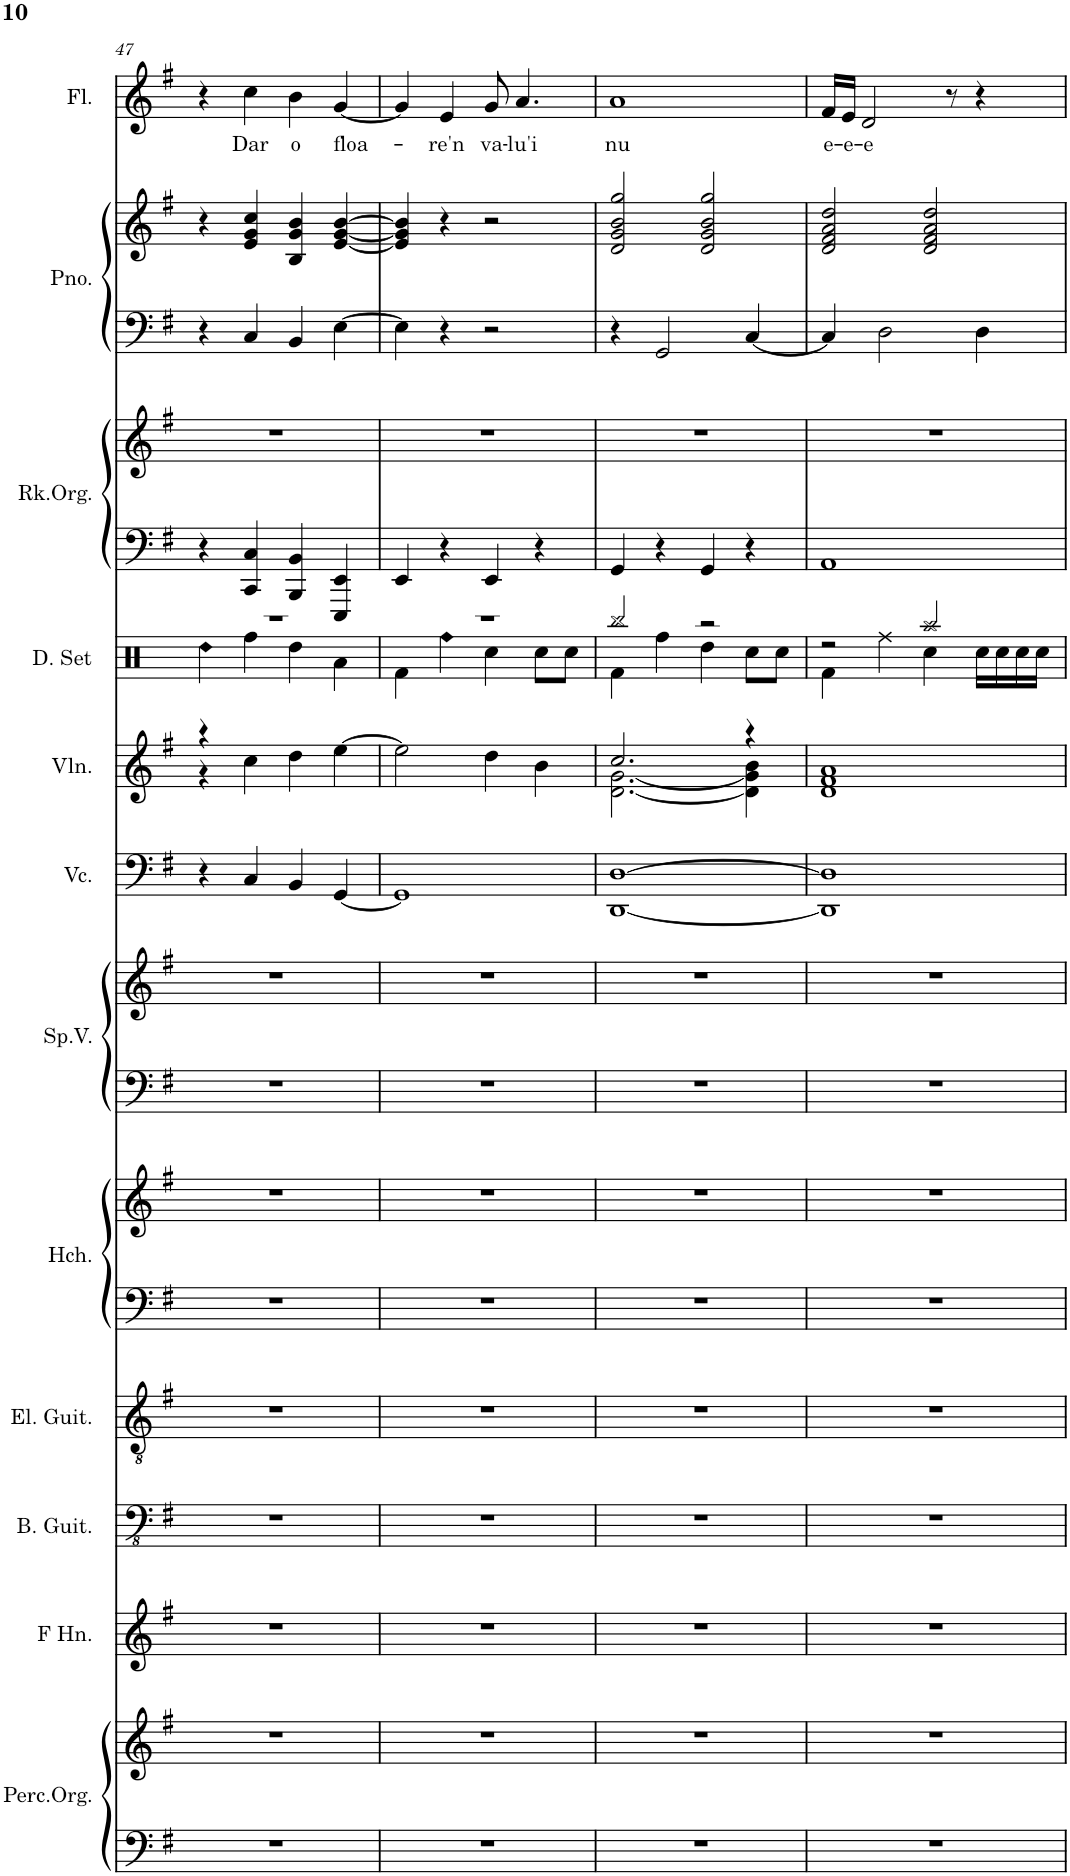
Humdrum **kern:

**kern	**kern	**kern	**kern	**kern	**kern	**kern	**kern	**kern	**kern	**kern	**kern	**kern	**kern	**kern	**kern	**kern	**text
*part12	*part12	*part11	*part10	*part9	*part8	*part8	*part7	*part7	*part6	*part5	*part4	*part3	*part3	*part2	*part2	*part1	*part1
*staff17	*staff16	*staff15	*staff14	*staff13	*staff12	*staff11	*staff10	*staff9	*staff8	*staff7	*staff6	*staff5	*staff4	*staff3	*staff2	*staff1	*staff1
*I"Perc.Organ	*	*I"Horn in F	*I"Bass Guitar	*I"Electric Guitar	*I"Harpsichord	*	*I"Space Voice	*	*I"Violoncello	*I"Violin	*I"Drumset	*I"Rock Organ	*	*I"Piano	*	*I"Flute	*
*I'Perc.Org.	*	*	*I'B. Guit.	*I'El. Guit.	*I'Hch.	*	*I'Sp.V.	*	*I'Vc.	*I'Vln.	*I'D. Set	*I'Rk.Org.	*	*I'Pno.	*	*I'Fl.	*
!!LO:PB:g=z
*clefF4	*clefG2	*clefG2	*clefFv4	*clefGv2	*clefF4	*clefG2	*clefF4	*clefG2	*clefF4	*clefG2	*clefX	*clefF4	*clefG2	*clefF4	*clefG2	*clefG2	*
*k[f#]	*k[f#]	*k[f#]	*k[f#]	*k[f#]	*k[f#]	*k[f#]	*k[f#]	*k[f#]	*k[f#]	*k[f#]	*k[]	*k[f#]	*k[f#]	*k[f#]	*k[f#]	*k[f#]	*
*M4/4	*M4/4	*M4/4	*M4/4	*M4/4	*M4/4	*M4/4	*M4/4	*M4/4	*M4/4	*M4/4	*M4/4	*M4/4	*M4/4	*M4/4	*M4/4	*M4/4	*
=47	=47	=47	=47	=47	=47	=47	=47	=47	=47	=47	=47	=47	=47	=47	=47	=47	=47
*	*	*	*	*	*	*	*	*	*	*^	*^	*	*	*	*	*	*
!	!	!	!	!	!	!	!	!	!	!	!	!	!LO:N:head=diamond	!	!	!	!	!	!
1r	1r	1r	1r	1r	1r	1r	1r	1r	4r	4r	4r	1r	4Rdd\	4r	1r	4r	4r	4r	.
!	!	!	!	!	!	!	!	!	!	!	!	!	!	!	!	!	!	!	!LO:LY:b
.	.	.	.	.	.	.	.	.	4C/	4cc\	2.ryy	.	4Rff\	4CC/ 4C/	.	4C/	4e/ 4g/ 4cc/	4cc\	Dar
!	!	!	!	!	!	!	!	!	!	!	!	!	!	!	!	!	!	!	!LO:LY:b
.	.	.	.	.	.	.	.	.	4BB/	4dd\	.	.	4Rdd\	4BBB/ 4BB/	.	4BB/	4B/ 4g/ 4b/	4b\	o
!	!	!	!	!	!	!	!	!	!	!	!	!	!	!	!	!	!	!	!LO:LY:b
.	.	.	.	.	.	.	.	.	[4GG/	[4ee\	.	.	4Ra\	4EEE/ 4EE/	.	[4E\	[4e/ [4g/ [4b/	[4g/	floa-
*	*	*	*	*	*	*	*	*	*	*v	*v	*	*	*	*	*	*	*	*
=48	=48	=48	=48	=48	=48	=48	=48	=48	=48	=48	=48	=48	=48	=48	=48	=48	=48	=48
1r	1r	1r	1r	1r	1r	1r	1r	1r	1GG]	2ee\]	1r	4Rf\	4EE/	1r	4E\]	4e/] 4g/] 4b/]	4g/]	.
!	!	!	!	!	!	!	!	!	!	!	!	!LO:N:head=diamond	!	!	!	!	!	!LO:LY:b
.	.	.	.	.	.	.	.	.	.	.	.	4Rff\	4r	.	4r	4r	4e/	re'n
!	!	!	!	!	!	!	!	!	!	!	!	!	!	!	!	!	!	!LO:LY:b
.	.	.	.	.	.	.	.	.	.	4dd\	.	4Rcc\	4EE/	.	2r	2r	8g/	va-
!	!	!	!	!	!	!	!	!	!	!	!	!	!	!	!	!	!	!LO:LY:b
.	.	.	.	.	.	.	.	.	.	.	.	.	.	.	.	.	4.a/	-lu'i
.	.	.	.	.	.	.	.	.	.	4b\	.	8Rcc\L	4r	.	.	.	.	.
.	.	.	.	.	.	.	.	.	.	.	.	8Rcc\J	.	.	.	.	.	.
=49	=49	=49	=49	=49	=49	=49	=49	=49	=49	=49	=49	=49	=49	=49	=49	=49	=49	=49
*	*	*	*	*	*	*	*	*	*	*^	*	*	*	*	*	*	*	*
!	!	!	!	!	!	!	!	!	!	!	!	!	!	!	!	!	!	!	!LO:LY:b
1r	1r	1r	1r	1r	1r	1r	1r	1r	[1DD [1D	2.cc/	[2.d\ [2.g\	2Rbb/	4Rf\	4GG/	1r	4r	2d/ 2g/ 2b/ 2gg/	1a	nu
.	.	.	.	.	.	.	.	.	.	.	.	.	4Rff\	4r	.	2GG/	.	.	.
.	.	.	.	.	.	.	.	.	.	.	.	2r	4Rdd\	4GG/	.	.	2d/ 2g/ 2b/ 2gg/	.	.
.	.	.	.	.	.	.	.	.	.	4r	4d\] 4g\] 4b\	.	8Rcc\L	4r	.	[4C/	.	.	.
.	.	.	.	.	.	.	.	.	.	.	.	.	8Rcc\J	.	.	.	.	.	.
*	*	*	*	*	*	*	*	*	*	*v	*v	*	*	*	*	*	*	*	*
=50	=50	=50	=50	=50	=50	=50	=50	=50	=50	=50	=50	=50	=50	=50	=50	=50	=50	=50
!	!	!	!	!	!	!	!	!	!	!	!	!	!	!	!	!	!	!LO:LY:b
1r	1r	1r	1r	1r	1r	1r	1r	1r	1DD] 1D]	1d 1f# 1a	2r	4Rf\	1AA	1r	4C/]	2d/ 2f#/ 2a/ 2dd/	16f#/LL	e-
!	!	!	!	!	!	!	!	!	!	!	!	!	!	!	!	!	!	!LO:LY:b
.	.	.	.	.	.	.	.	.	.	.	.	.	.	.	.	.	16e/JJ	-e-
!	!	!	!	!	!	!	!	!	!	!	!	!	!	!	!	!	!	!LO:LY:b
.	.	.	.	.	.	.	.	.	.	.	.	.	.	.	.	.	2d/	-e
.	.	.	.	.	.	.	.	.	.	.	.	4Rff\	.	.	2D\	.	.	.
.	.	.	.	.	.	.	.	.	.	.	2Raa/	4Rcc\	.	.	.	2d/ 2f#/ 2a/ 2dd/	.	.
.	.	.	.	.	.	.	.	.	.	.	.	.	.	.	.	.	8r	.
.	.	.	.	.	.	.	.	.	.	.	.	16Rcc\LL	.	.	4D\	.	4r	.
.	.	.	.	.	.	.	.	.	.	.	.	16Rcc\	.	.	.	.	.	.
.	.	.	.	.	.	.	.	.	.	.	.	16Rcc\	.	.	.	.	.	.
.	.	.	.	.	.	.	.	.	.	.	.	16Rcc\JJ	.	.	.	.	.	.
*	*	*	*	*	*	*	*	*	*	*	*v	*v	*	*	*	*	*	*
=	=	=	=	=	=	=	=	=	=	=	=	=	=	=	=	=	=
*-	*-	*-	*-	*-	*-	*-	*-	*-	*-	*-	*-	*-	*-	*-	*-	*-	*-
